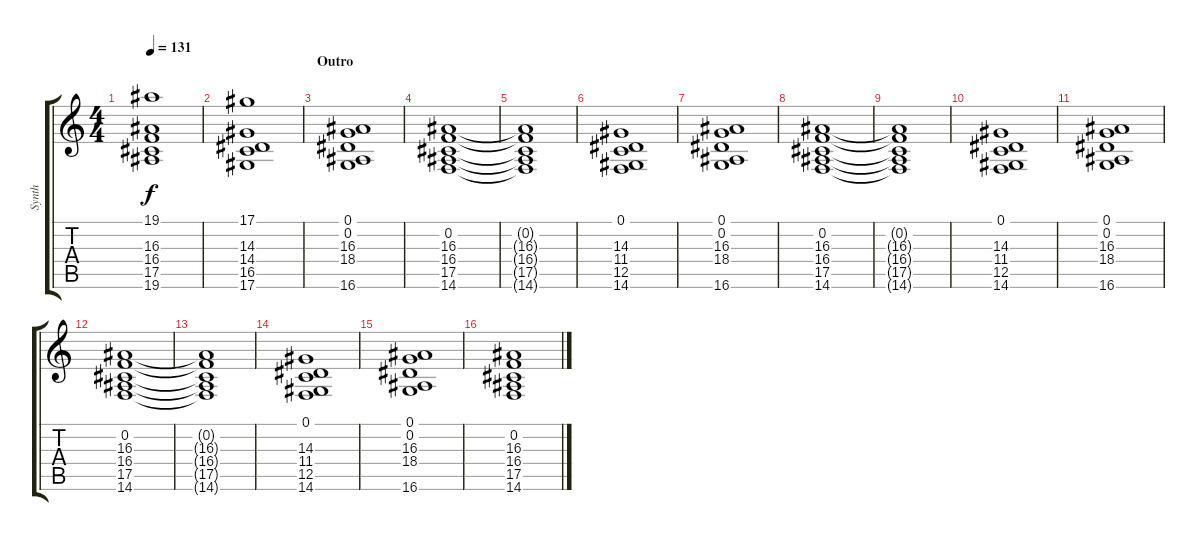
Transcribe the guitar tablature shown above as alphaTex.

\track ("Synth" "Synth") {instrument pad2warm}
\staff {score tabs}
\tuning (Eb4 Bb3 Gb3 Db3 Ab2 Eb2) {hide}
\ts (4 4)
\tempo 131
\clef g2
\ks c
(19.1{t} 16.3{t} 16.4{t} 17.5{t} 19.6{t}).1{dy f} |
(17.1 14.3 14.4 16.5 17.6).1 |
\section ("" "Outro")
(0.1 0.2 16.3 18.4 16.6).1 |
(0.2 16.3 16.4 17.5 14.6).1 |
(0.2{t} 16.3{t} 16.4{t} 17.5{t} 14.6{t}).1 |
(0.1 14.3 11.4 12.5 14.6).1 |
(0.1 0.2 16.3 18.4 16.6).1 |
(0.2 16.3 16.4 17.5 14.6).1 |
(0.2{t} 16.3{t} 16.4{t} 17.5{t} 14.6{t}).1 |
(0.1 14.3 11.4 12.5 14.6).1 |
(0.1 0.2 16.3 18.4 16.6).1 |
(0.2 16.3 16.4 17.5 14.6).1 |
(0.2{t} 16.3{t} 16.4{t} 17.5{t} 14.6{t}).1 |
(0.1 14.3 11.4 12.5 14.6).1 |
(0.1 0.2 16.3 18.4 16.6).1 |
(0.2 16.3 16.4 17.5 14.6).1
